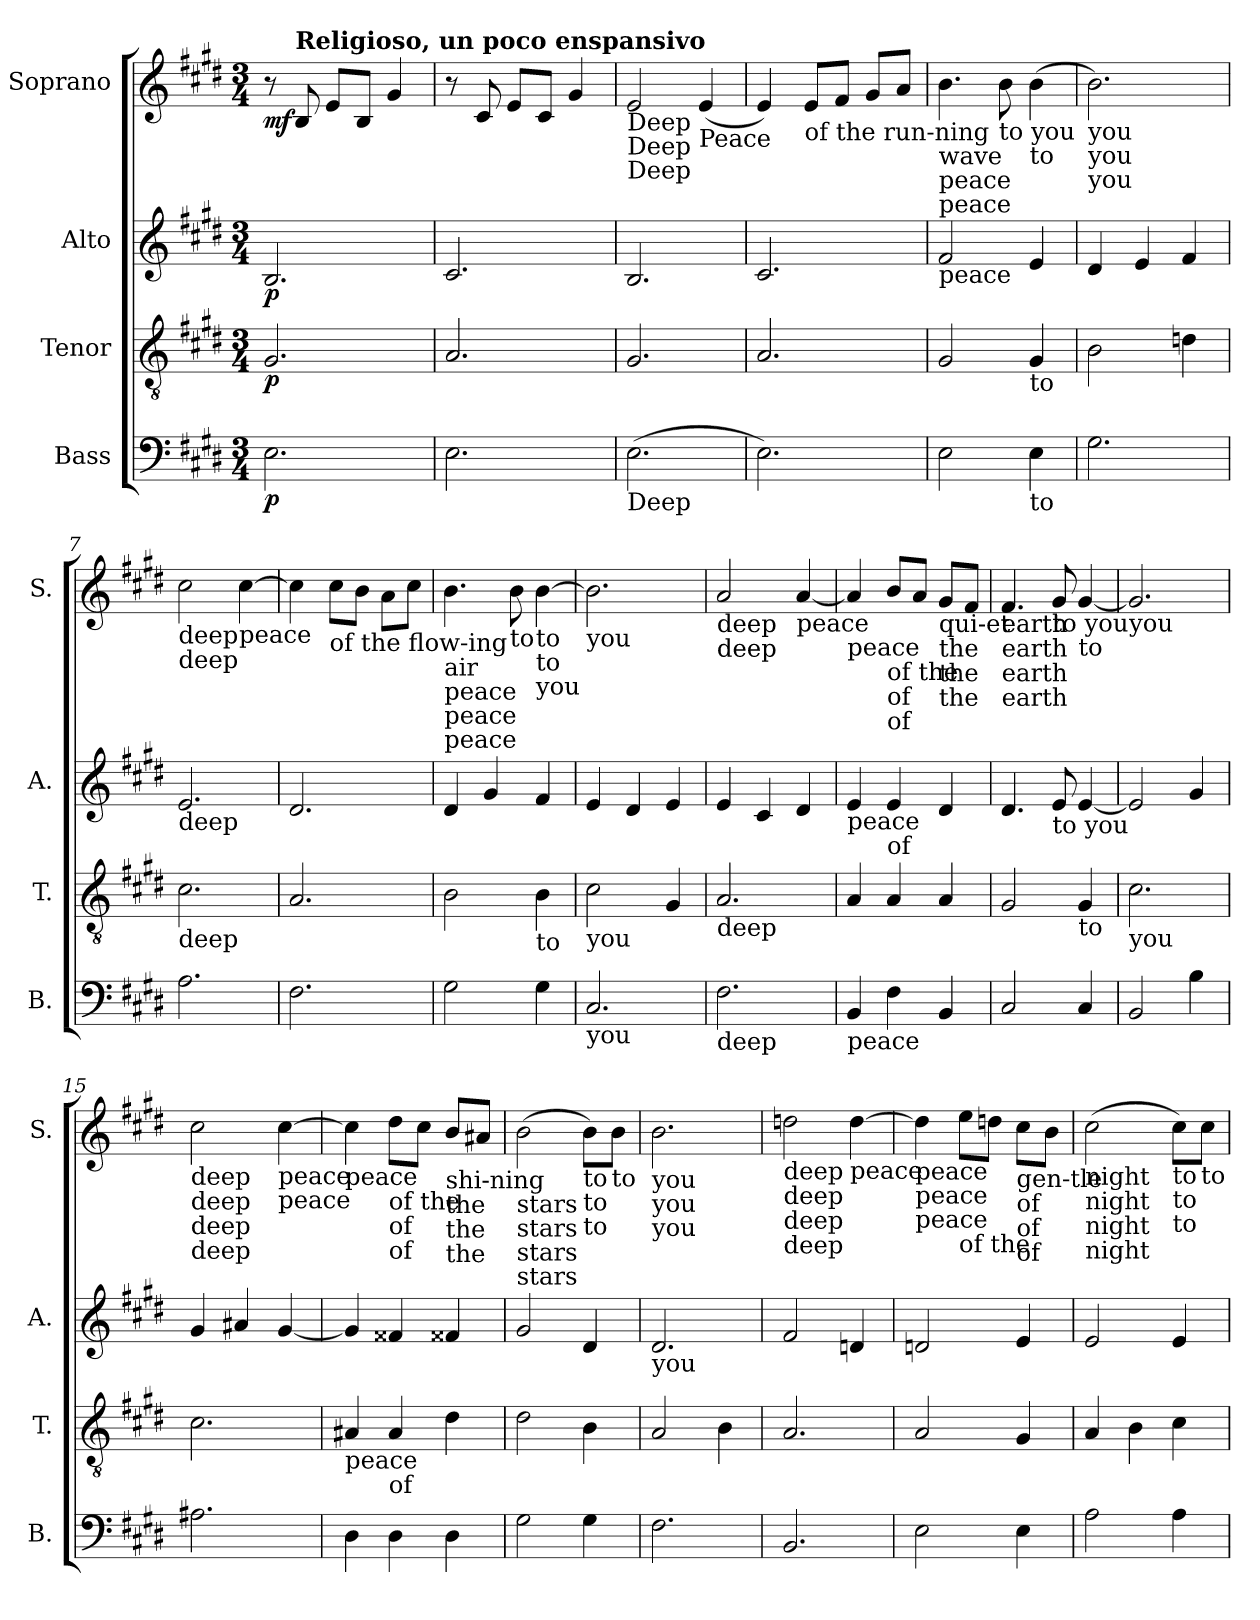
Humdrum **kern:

**kern	**dynam	**kern	**dynam	**kern	**dynam	**kern	**dynam
*part4	*part4	*part3	*part3	*part2	*part2	*part1	*part1
*staff4	*staff4	*staff3	*staff3	*staff2	*staff2	*staff1	*staff1
*I"Bass	*	*I"Tenor	*	*I"Alto	*	*I"Soprano	*
*I'B.	*	*I'T.	*	*I'A.	*	*I'S.	*
*clefF4	*	*clefGv2	*	*clefG2	*	*clefG2	*
*k[f#c#g#d#]	*	*k[f#c#g#d#]	*	*k[f#c#g#d#]	*	*k[f#c#g#d#]	*
*M3/4	*	*M3/4	*	*M3/4	*	*M3/4	*
=1	=1	=1	=1	=1	=1	=1	=1
!	!LO:DY:b	!	!LO:DY:b	!	!LO:DY:b	!	!LO:DY:b
2.E\	p	2.G#/	p	2.B/	p	8r	mf
!	!	!	!	!	!	!LO:TX:a:B:t=Religioso, un poco enspansivo	!
.	.	.	.	.	.	8B/	.
.	.	.	.	.	.	8e/L	.
.	.	.	.	.	.	8B/J	.
.	.	.	.	.	.	4g#/	.
=2	=2	=2	=2	=2	=2	=2	=2
2.E\	.	2.A/	.	2.c#/	.	8r	.
.	.	.	.	.	.	8c#/	.
.	.	.	.	.	.	8e/L	.
.	.	.	.	.	.	8c#/J	.
.	.	.	.	.	.	4g#/	.
=3	=3	=3	=3	=3	=3	=3	=3
!	!	!	!	!	!	!LO:TX:b:t=Deep	!
!	!	!	!	!	!	!LO:TX:b:t=Deep	!
!	!	!	!	!	!	!LO:TX:b:t=Deep	!
!LO:TX:b:t=Deep	!	!	!	!	!	!	!
(2.E\	.	2.G#/	.	2.B/	.	2e/	.
!	!	!	!	!	!	!LO:TX:b:t=Peace	!
.	.	.	.	.	.	(4e/	.
=4	=4	=4	=4	=4	=4	=4	=4
2.E\)	.	2.A/	.	2.c#/	.	4e/)	.
!	!	!	!	!	!	!LO:TX:b:t=of the run-ning	!
.	.	.	.	.	.	8e/L	.
.	.	.	.	.	.	8f#/J	.
.	.	.	.	.	.	8g#/L	.
.	.	.	.	.	.	8a/J	.
!!LO:LB:g=z
=5	=5	=5	=5	=5	=5	=5	=5
!	!	!	!	!	!	!LO:TX:b:t=wave	!
!	!	!	!	!	!	!LO:TX:b:t=peace	!
!	!	!	!	!	!	!LO:TX:b:t=peace	!
!	!	!	!	!LO:TX:b:t=peace	!	!	!
2E\	.	2G#/	.	2f#/	.	4.b\	.
!	!	!	!	!	!	!LO:TX:b:t=to you	!
.	.	.	.	.	.	8b\	.
!	!	!	!	!	!	!LO:TX:b:t=to	!
!	!	!LO:TX:b:t=to	!	!	!	!	!
!LO:TX:b:t=to	!	!	!	!	!	!	!
4E\	.	4G#/	.	4e/	.	(4b\	.
=6	=6	=6	=6	=6	=6	=6	=6
!	!	!	!	!	!	!LO:TX:b:t=you	!
!	!	!	!	!	!	!LO:TX:b:t=you	!
!	!	!	!	!	!	!LO:TX:b:t=you	!
2.G#\	.	2B\	.	4d#/	.	2.b\)	.
.	.	.	.	4e/	.	.	.
.	.	4dn\	.	4f#/	.	.	.
=7	=7	=7	=7	=7	=7	=7	=7
!	!	!	!	!	!	!LO:TX:b:t=deep	!
!	!	!	!	!	!	!LO:TX:b:t=deep	!
!	!	!	!	!LO:TX:b:t=deep	!	!	!
!	!	!LO:TX:b:t=deep	!	!	!	!	!
2.A\	.	2.c#\	.	2.e/	.	2cc#\	.
!	!	!	!	!	!	!LO:TX:b:t=peace	!
.	.	.	.	.	.	[4cc#\	.
=8	=8	=8	=8	=8	=8	=8	=8
2.F#\	.	2.A/	.	2.d#/	.	4cc#\]	.
!	!	!	!	!	!	!LO:TX:b:t=of the flow-ing	!
.	.	.	.	.	.	8cc#\L	.
.	.	.	.	.	.	8b\J	.
.	.	.	.	.	.	8a\L	.
.	.	.	.	.	.	8cc#\J	.
=9	=9	=9	=9	=9	=9	=9	=9
!	!	!	!	!	!	!LO:TX:b:t=air	!
!	!	!	!	!	!	!LO:TX:b:t=peace	!
!	!	!	!	!	!	!LO:TX:b:t=peace	!
!	!	!	!	!	!	!LO:TX:b:t=peace	!
2G#\	.	2B\	.	4d#/	.	4.b\	.
.	.	.	.	4g#/	.	.	.
!	!	!	!	!	!	!LO:TX:b:t=to	!
.	.	.	.	.	.	8b\	.
!	!	!	!	!	!	!LO:TX:b:t=to	!
!	!	!	!	!	!	!LO:TX:b:t=to	!
!	!	!	!	!	!	!LO:TX:b:t=you	!
!	!	!LO:TX:b:t=to	!	!	!	!	!
4G#\	.	4B\	.	4f#/	.	[4b\	.
!!LO:PB:g=z
=10	=10	=10	=10	=10	=10	=10	=10
!	!	!	!	!	!	!LO:TX:b:t=you	!
!	!	!LO:TX:b:t=you	!	!	!	!	!
!LO:TX:b:t=you	!	!	!	!	!	!	!
2.C#/	.	2c#\	.	4e/	.	2.b\]	.
.	.	.	.	4d#/	.	.	.
.	.	4G#/	.	4e/	.	.	.
=11	=11	=11	=11	=11	=11	=11	=11
!	!	!	!	!	!	!LO:TX:b:t=deep	!
!	!	!	!	!	!	!LO:TX:b:t=deep	!
!	!	!LO:TX:b:t=deep	!	!	!	!	!
!LO:TX:b:t=deep	!	!	!	!	!	!	!
2.F#\	.	2.A/	.	4e/	.	2a/	.
.	.	.	.	4c#/	.	.	.
!	!	!	!	!	!	!LO:TX:b:t=peace	!
.	.	.	.	4d#/	.	[4a/	.
=12	=12	=12	=12	=12	=12	=12	=12
!	!	!	!	!	!	!LO:TX:b:t=peace	!
!	!	!	!	!LO:TX:b:t=peace	!	!	!
!LO:TX:b:t=peace	!	!	!	!	!	!	!
4BB/	.	4A/	.	4e/	.	4a/]	.
!	!	!	!	!	!	!LO:TX:b:t=of the	!
!	!	!	!	!	!	!LO:TX:b:t=of	!
!	!	!	!	!	!	!LO:TX:b:t=of	!
!	!	!	!	!LO:TX:b:t=of	!	!	!
4F#\	.	4A/	.	4e/	.	8b/L	.
.	.	.	.	.	.	8a/J	.
!	!	!	!	!	!	!LO:TX:b:t=qui-et	!
!	!	!	!	!	!	!LO:TX:b:t=the	!
!	!	!	!	!	!	!LO:TX:b:t=the	!
!	!	!	!	!	!	!LO:TX:b:t=the	!
4BB/	.	4A/	.	4d#/	.	8g#/L	.
.	.	.	.	.	.	8f#/J	.
=13	=13	=13	=13	=13	=13	=13	=13
!	!	!	!	!	!	!LO:TX:b:t=earth	!
!	!	!	!	!	!	!LO:TX:b:t=earth	!
!	!	!	!	!	!	!LO:TX:b:t=earth	!
!	!	!	!	!	!	!LO:TX:b:t=earth	!
2C#/	.	2G#/	.	4.d#/	.	4.f#/	.
!	!	!	!	!	!	!LO:TX:b:t=to you	!
!	!	!	!	!LO:TX:b:t=to you	!	!	!
.	.	.	.	8e/	.	8g#/	.
!	!	!	!	!	!	!LO:TX:b:t=to	!
!	!	!LO:TX:b:t=to	!	!	!	!	!
4C#/	.	4G#/	.	[4e/	.	[4g#/	.
=14	=14	=14	=14	=14	=14	=14	=14
!	!	!	!	!	!	!LO:TX:b:t=you	!
!	!	!LO:TX:b:t=you	!	!	!	!	!
2BB/	.	2.c#\	.	2e/]	.	2.g#/]	.
4B\	.	.	.	4g#/	.	.	.
!!LO:LB:g=z
=15	=15	=15	=15	=15	=15	=15	=15
!	!	!	!	!	!	!LO:TX:b:t=deep	!
!	!	!	!	!	!	!LO:TX:b:t=deep	!
!	!	!	!	!	!	!LO:TX:b:t=deep	!
!	!	!	!	!	!	!LO:TX:b:t=deep	!
2.A#X\	.	2.c#\	.	4g#/	.	2cc#\	.
.	.	.	.	4a#X/	.	.	.
!	!	!	!	!	!	!LO:TX:b:t=peace	!
!	!	!	!	!	!	!LO:TX:b:t=peace	!
.	.	.	.	[4g#/	.	[4cc#\	.
=16	=16	=16	=16	=16	=16	=16	=16
!	!	!	!	!	!	!LO:TX:b:t=peace	!
!	!	!LO:TX:b:t=peace	!	!	!	!	!
4D#\	.	4A#X/	.	4g#/]	.	4cc#\]	.
!	!	!	!	!	!	!LO:TX:b:t=of the	!
!	!	!	!	!	!	!LO:TX:b:t=of	!
!	!	!	!	!	!	!LO:TX:b:t=of	!
!	!	!LO:TX:b:t=of	!	!	!	!	!
4D#\	.	4A#/	.	4f##X/	.	8dd#\L	.
.	.	.	.	.	.	8cc#\J	.
!	!	!	!	!	!	!LO:TX:b:t=shi-ning	!
!	!	!	!	!	!	!LO:TX:b:t=the	!
!	!	!	!	!	!	!LO:TX:b:t=the	!
!	!	!	!	!	!	!LO:TX:b:t=the	!
4D#\	.	4d#\	.	4f##X/	.	8b/L	.
.	.	.	.	.	.	8a#X/J	.
=17	=17	=17	=17	=17	=17	=17	=17
!	!	!	!	!	!	!LO:TX:b:t=stars	!
!	!	!	!	!	!	!LO:TX:b:t=stars	!
!	!	!	!	!	!	!LO:TX:b:t=stars	!
!	!	!	!	!	!	!LO:TX:b:t=stars	!
2G#\	.	2d#\	.	2g#/	.	(2b\	.
!	!	!	!	!	!	!LO:TX:b:t=to	!
!	!	!	!	!	!	!LO:TX:b:t=to	!
!	!	!	!	!	!	!LO:TX:b:t=to	!
4G#\	.	4B\	.	4d#/	.	8b\L)	.
!	!	!	!	!	!	!LO:TX:b:t=to	!
.	.	.	.	.	.	8b\J	.
=18	=18	=18	=18	=18	=18	=18	=18
!	!	!	!	!	!	!LO:TX:b:t=you	!
!	!	!	!	!	!	!LO:TX:b:t=you	!
!	!	!	!	!	!	!LO:TX:b:t=you	!
!	!	!	!	!LO:TX:b:t=you	!	!	!
2.F#\	.	2A/	.	2.d#/	.	2.b\	.
.	.	4B\	.	.	.	.	.
=19	=19	=19	=19	=19	=19	=19	=19
!	!	!	!	!	!	!LO:TX:b:t=deep	!
!	!	!	!	!	!	!LO:TX:b:t=deep	!
!	!	!	!	!	!	!LO:TX:b:t=deep	!
!	!	!	!	!	!	!LO:TX:b:t=deep	!
2.BB/	.	2.A/	.	2f#/	.	2ddn\	.
!	!	!	!	!	!	!LO:TX:b:t=peace	!
.	.	.	.	4dn/	.	[4dd\	.
!!LO:LB:g=z
=20	=20	=20	=20	=20	=20	=20	=20
!	!	!	!	!	!	!LO:TX:b:t=peace	!
!	!	!	!	!	!	!LO:TX:b:t=peace	!
!	!	!	!	!	!	!LO:TX:b:t=peace	!
2E\	.	2A/	.	2dn/	.	4dd\]	.
!	!	!	!	!	!	!LO:TX:b:t=of the	!
.	.	.	.	.	.	8ee\L	.
.	.	.	.	.	.	8ddn\J	.
!	!	!	!	!	!	!LO:TX:b:t=gen-tle	!
!	!	!	!	!	!	!LO:TX:b:t=of	!
!	!	!	!	!	!	!LO:TX:b:t=of	!
!	!	!	!	!	!	!LO:TX:b:t=of	!
4E\	.	4G#/	.	4e/	.	8cc#\L	.
.	.	.	.	.	.	8b\J	.
=21	=21	=21	=21	=21	=21	=21	=21
!	!	!	!	!	!	!LO:TX:b:t=night	!
!	!	!	!	!	!	!LO:TX:b:t=night	!
!	!	!	!	!	!	!LO:TX:b:t=night	!
!	!	!	!	!	!	!LO:TX:b:t=night	!
2A\	.	4A/	.	2e/	.	(2cc#\	.
.	.	4B\	.	.	.	.	.
!	!	!	!	!	!	!LO:TX:b:t=to	!
!	!	!	!	!	!	!LO:TX:b:t=to	!
!	!	!	!	!	!	!LO:TX:b:t=to	!
4A\	.	4c#\	.	4e/	.	8cc#\L)	.
!	!	!	!	!	!	!LO:TX:b:t=to	!
.	.	.	.	.	.	8cc#\J	.
=	=	=	=	=	=	=	=
*-	*-	*-	*-	*-	*-	*-	*-
